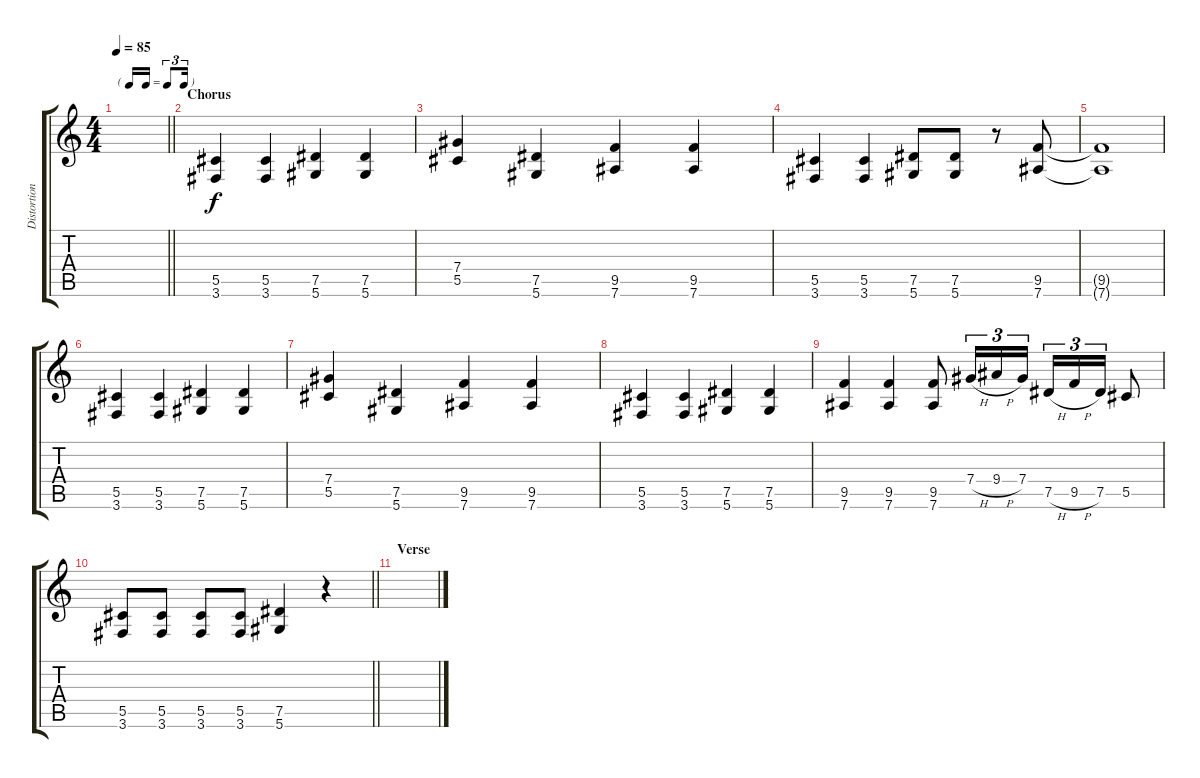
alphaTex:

\track ("Distortion Guitar (R)" "Distortion") {instrument distortionguitar}
\staff {score tabs}
\tuning (Eb4 Bb3 Gb3 Db3 Ab2 Eb2) {hide}
\ts (4 4)
\tf triplet16th
\tempo 85
\clef g2
\barLineRight lightlight
\ks c
|
\section ("" "Chorus")
(5.5 3.6).4 (5.5 3.6).4 (7.5 5.6).4 (7.5 5.6).4 |
(7.4 5.5).4 (7.5 5.6).4 (9.5 7.6).4 (9.5 7.6).4 |
(5.5 3.6).4 (5.5 3.6).4 (7.5 5.6).8 (7.5 5.6).8 r.8 (9.5 7.6).8 |
(9.5{t} 7.6{t}).1 |
(5.5 3.6).4 (5.5 3.6).4 (7.5 5.6).4 (7.5 5.6).4 |
(7.4 5.5).4 (7.5 5.6).4 (9.5 7.6).4 (9.5 7.6).4 |
(5.5 3.6).4 (5.5 3.6).4 (7.5 5.6).4 (7.5 5.6).4 |
(9.5 7.6).4 (9.5 7.6).4 (9.5 7.6).8 7.4{h}.16{tu (3 2)} 9.4{h}.16{tu (3 2)} 7.4.16{tu (3 2)} 7.5{h}.16{tu (3 2)} 9.5{h}.16{tu (3 2)} 7.5.16{tu (3 2)} 5.5.8 |
\barLineRight lightlight
(5.5 3.6).8 (5.5 3.6).8 (5.5 3.6).8 (5.5 3.6).8 (7.5 5.6).4 r.4 |
\section ("" "Verse")
